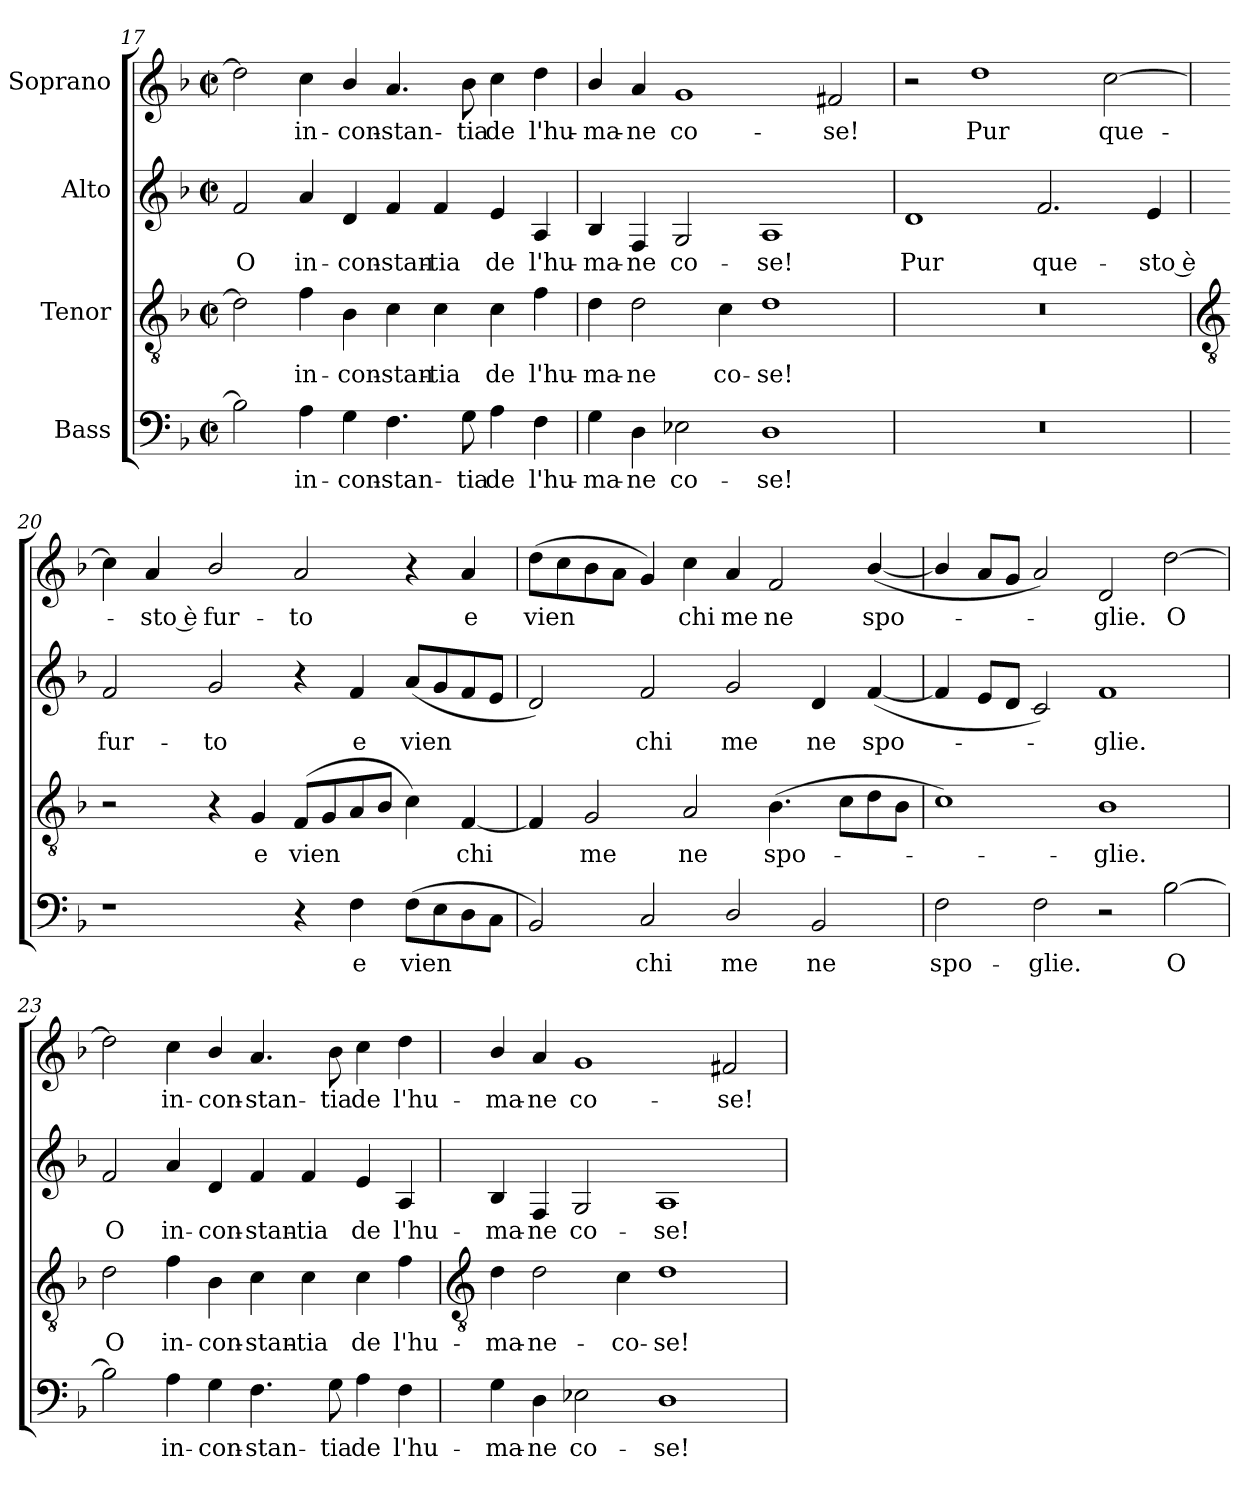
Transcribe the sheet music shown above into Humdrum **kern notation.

**kern	**text	**kern	**text	**kern	**text	**kern	**text
*part4	*part4	*part3	*part3	*part2	*part2	*part1	*part1
*staff4	*staff4	*staff3	*staff3	*staff2	*staff2	*staff1	*staff1
*I"Bass	*	*I"Tenor	*	*I"Alto	*	*I"Soprano	*
*clefF4	*	*clefGv2	*	*clefG2	*	*clefG2	*
*k[b-]	*	*k[b-]	*	*k[b-]	*	*k[b-]	*
*F:	*	*F:	*	*F:	*	*F:	*
*M4/2	*	*M4/2	*	*M4/2	*	*M4/2	*
*met(c|)	*	*met(c|)	*	*met(c|)	*	*met(c|)	*
=17	=17	=17	=17	=17	=17	=17	=17
!	!	!	!	!	!LO:LY:b	!	!
2B-]	.	2d]	.	2f	O	2dd]	.
!	!LO:LY:b	!	!LO:LY:b	!	!LO:LY:b	!	!LO:LY:b
4A	in-	4f	in-	4a	in-	4cc	in-
!	!LO:LY:b	!	!LO:LY:b	!	!LO:LY:b	!	!LO:LY:b
4G	-con-	4B-	-con-	4d	-con-	4b-/	-con-
!	!LO:LY:b	!	!LO:LY:b	!	!LO:LY:b	!	!LO:LY:b
4.F	-stan-	4c	-stan-	4f	-stan-	4.a	-stan-
!	!	!	!LO:LY:b	!	!LO:LY:b	!	!
.	.	4c	-tia	4f	-tia	.	.
!	!LO:LY:b	!	!	!	!	!	!LO:LY:b
8G	-tia	.	.	.	.	8b-	-tia
!	!LO:LY:b	!	!LO:LY:b	!	!LO:LY:b	!	!LO:LY:b
4A	de	4c	de	4e	de	4cc	de
!	!LO:LY:b	!	!LO:LY:b	!	!LO:LY:b	!	!LO:LY:b
4F	l'hu-	4f	l'hu-	4A	l'hu-	4dd	l'hu-
=18	=18	=18	=18	=18	=18	=18	=18
!	!LO:LY:b	!	!LO:LY:b	!	!LO:LY:b	!	!LO:LY:b
4G	-ma-	4d	-ma-	4B-	-ma-	4b-/	-ma-
!	!LO:LY:b	!	!LO:LY:b	!	!LO:LY:b	!	!LO:LY:b
4D	-ne	2d	-ne	4F	-ne	4a	-ne
!	!LO:LY:b	!	!	!	!LO:LY:b	!	!LO:LY:b
2E-X	co-	.	.	2G	co-	1g	co-
!	!	!	!LO:LY:b	!	!	!	!
.	.	4c	co-	.	.	.	.
!	!LO:LY:b	!	!LO:LY:b	!	!LO:LY:b	!	!
1D	-se!	1d	-se!	1A	-se!	.	.
!	!	!	!	!	!	!	!LO:LY:b
.	.	.	.	.	.	2f#X	-se!
=19	=19	=19	=19	=19	=19	=19	=19
!	!	!	!	!	!LO:LY:b	!	!
0r	.	0r	.	1d	Pur	2r	.
!	!	!	!	!	!	!	!LO:LY:b
.	.	.	.	.	.	1dd	Pur
!	!	!	!	!	!LO:LY:b	!	!
.	.	.	.	2.f	que-	.	.
!	!	!	!	!	!	!	!LO:LY:b
.	.	.	.	.	.	[2cc	que-
!	!	!	!	!	!LO:LY:b	!	!
.	.	.	.	4e	-sto è	.	.
!!LO:LB:g=z
=20	=20	=20	=20	=20	=20	=20	=20
*	*	*clefGv2	*	*	*	*	*
!	!	!	!	!	!LO:LY:b	!	!
1r	.	2r	.	2f	fur-	4cc]	.
!	!	!	!	!	!	!	!LO:LY:b
.	.	.	.	.	.	4a	sto è
!	!	!	!	!	!LO:LY:b	!	!LO:LY:b
.	.	4r	.	2g	-to	2b-/	fur-
!	!	!	!LO:LY:b	!	!	!	!
.	.	4G	e	.	.	.	.
!	!	!	!LO:LY:b	!	!	!	!LO:LY:b
4r	.	(<8FL	vien	4r	.	2a	-to
.	.	8G	.	.	.	.	.
!	!LO:LY:b	!	!	!	!LO:LY:b	!	!
4F	e	8A	.	4f	e	.	.
.	.	8B-J	.	.	.	.	.
!	!LO:LY:b	!	!	!	!LO:LY:b	!	!
(>8FL	vien	4c)	.	(<8aL	vien	4r	.
8E	.	.	.	8g	.	.	.
!	!	!	!LO:LY:b	!	!	!	!LO:LY:b
8D	.	[4F	chi	8f	.	4a	e
8CJ	.	.	.	8eJ	.	.	.
=21	=21	=21	=21	=21	=21	=21	=21
!	!	!	!	!	!	!	!LO:LY:b
2BB-)	.	4F]	.	2d)	.	(>8ddL	vien
.	.	.	.	.	.	8cc	.
!	!	!	!LO:LY:b	!	!	!	!
.	.	2G	me	.	.	8b-	.
.	.	.	.	.	.	8aJ	.
!	!LO:LY:b	!	!	!	!LO:LY:b	!	!
2C	chi	.	.	2f	chi	4g)	.
!	!	!	!LO:LY:b	!	!	!	!LO:LY:b
.	.	2A	ne	.	.	4cc	chi
!	!LO:LY:b	!	!	!	!LO:LY:b	!	!LO:LY:b
2D/	me	.	.	2g	me	4a	me
!	!	!	!LO:LY:b	!	!	!	!LO:LY:b
.	.	(>4.B-	spo-	.	.	2f	ne
!	!LO:LY:b	!	!	!	!LO:LY:b	!	!
2BB-	ne	.	.	4d	ne	.	.
.	.	8cL	.	.	.	.	.
!	!	!	!	!	!LO:LY:b	!	!LO:LY:b
.	.	8d	.	(<[4f	spo-	(<[4b-/	spo-
.	.	8B-J	.	.	.	.	.
=22	=22	=22	=22	=22	=22	=22	=22
!	!LO:LY:b	!	!	!	!	!	!
2F	spo-	1c)	.	4f]	.	4b-/]	.
.	.	.	.	8eL	.	8aL	.
.	.	.	.	8dJ	.	8gJ	.
!	!LO:LY:b	!	!	!	!	!	!
2F	-glie.	.	.	2c)	.	2a)	.
!	!	!	!LO:LY:b	!	!LO:LY:b	!	!LO:LY:b
2r	.	1B-	glie.	1f	glie.	2d	glie.
!	!LO:LY:b	!	!	!	!	!	!LO:LY:b
[2B-	O	.	.	.	.	[2dd	O
=23	=23	=23	=23	=23	=23	=23	=23
!	!	!	!LO:LY:b	!	!LO:LY:b	!	!
2B-]	.	2d	O	2f	O	2dd]	.
!	!LO:LY:b	!	!LO:LY:b	!	!LO:LY:b	!	!LO:LY:b
4A	in-	4f	in-	4a	in-	4cc	in-
!	!LO:LY:b	!	!LO:LY:b	!	!LO:LY:b	!	!LO:LY:b
4G	-con-	4B-	-con-	4d	-con-	4b-/	-con-
!	!LO:LY:b	!	!LO:LY:b	!	!LO:LY:b	!	!LO:LY:b
4.F	-stan-	4c	-stan-	4f	-stan-	4.a	-stan-
!	!	!	!LO:LY:b	!	!LO:LY:b	!	!
.	.	4c	-tia	4f	-tia	.	.
!	!LO:LY:b	!	!	!	!	!	!LO:LY:b
8G	-tia	.	.	.	.	8b-	-tia
!	!LO:LY:b	!	!LO:LY:b	!	!LO:LY:b	!	!LO:LY:b
4A	de	4c	de	4e	de	4cc	de
!	!LO:LY:b	!	!LO:LY:b	!	!LO:LY:b	!	!LO:LY:b
4F	l'hu-	4f	l'hu-	4A	l'hu-	4dd	l'hu-
!!LO:LB:g=z
=24	=24	=24	=24	=24	=24	=24	=24
*	*	*clefGv2	*	*	*	*	*
!	!LO:LY:b	!	!LO:LY:b	!	!LO:LY:b	!	!LO:LY:b
4G	-ma-	4d	-ma-	4B-	-ma-	4b-/	-ma-
!	!LO:LY:b	!	!LO:LY:b	!	!LO:LY:b	!	!LO:LY:b
4D	-ne	2d	-ne-	4F	-ne	4a	-ne
!	!LO:LY:b	!	!	!	!LO:LY:b	!	!LO:LY:b
2E-X	co-	.	.	2G	co-	1g	co-
!	!	!	!LO:LY:b	!	!	!	!
.	.	4c	-co-	.	.	.	.
!	!LO:LY:b	!	!LO:LY:b	!	!LO:LY:b	!	!
1D	-se!	1d	-se!	1A	-se!	.	.
!	!	!	!	!	!	!	!LO:LY:b
.	.	.	.	.	.	2f#X	-se!
=	=	=	=	=	=	=	=
*-	*-	*-	*-	*-	*-	*-	*-
